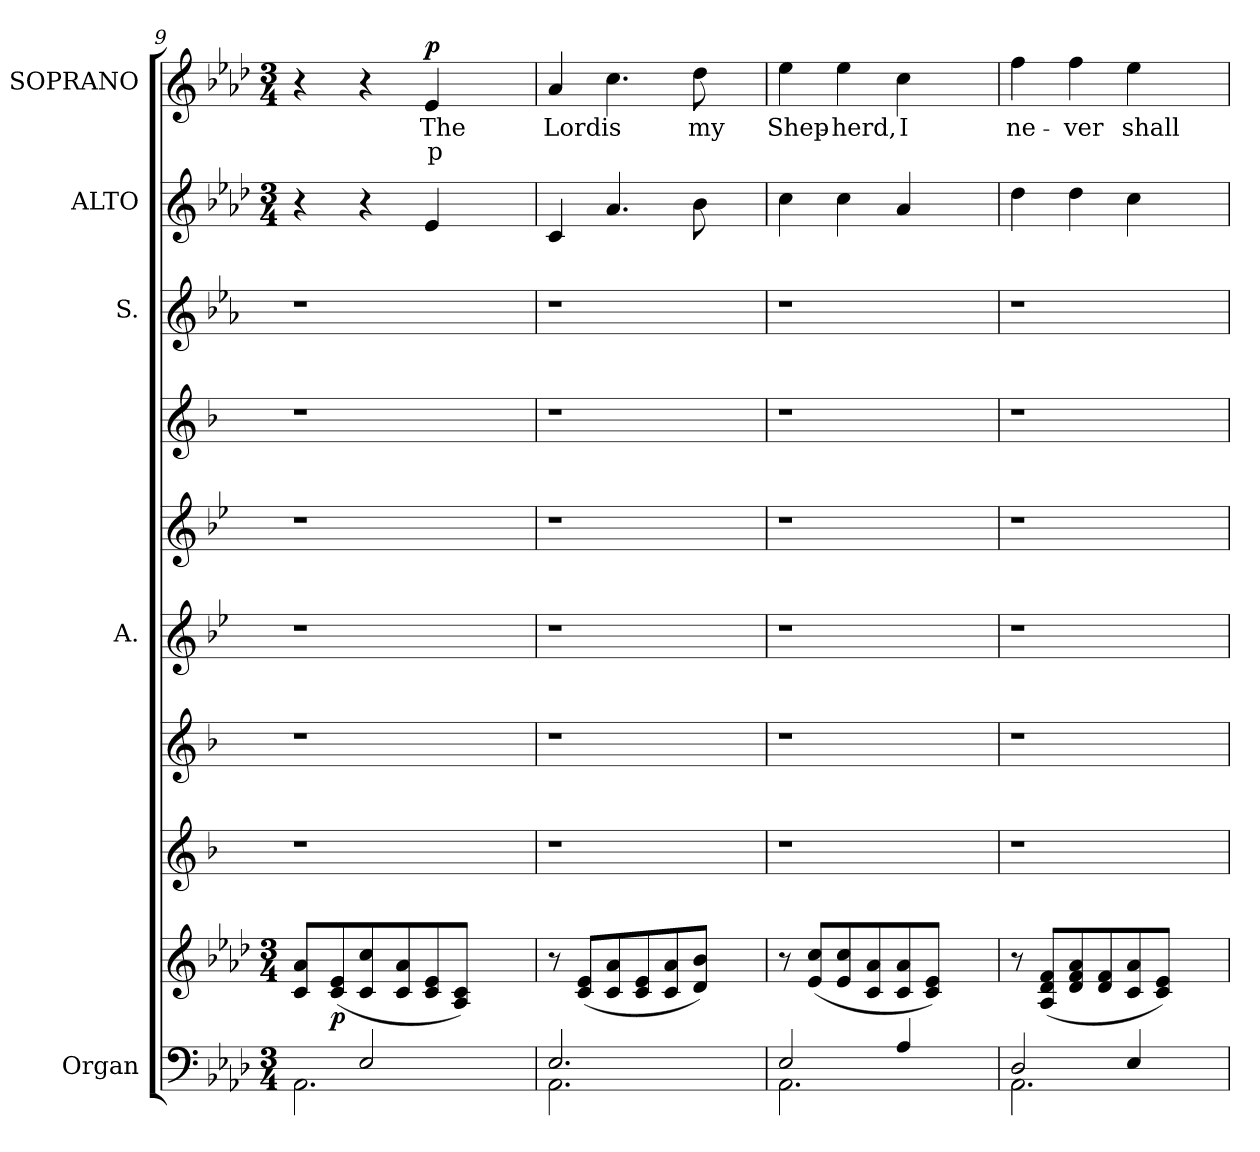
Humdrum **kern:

**kern	**kern	**dynam	**kern	**kern	**kern	**kern	**kern	**kern	**kern	**kern	**text	**text	**dynam
*part9	*part9	*part9	*part8	*part7	*part6	*part5	*part4	*part3	*part2	*part1	*part1	*part1	*part1
*staff10	*staff9	*staff9/10	*staff8	*staff7	*staff6	*staff5	*staff4	*staff3	*staff2	*staff1	*staff1	*staff1	*staff1
*I"Organ	*	*	*	*	*I"A.	*	*	*I"S.	*I"ALTO	*I"SOPRANO	*	*	*
*	*	*	*	*	*	*	*	*	*I'A.	*I'S.	*	*	*
*clefF4	*clefG2	*	*clefG2	*clefG2	*clefG2	*clefG2	*clefG2	*clefG2	*clefG2	*clefG2	*	*	*
*	*	*	*ITrd-2c-3	*ITrd-2c-3	*ITrd1c2	*ITrd1c2	*ITrd-2c-3	*ITrd-3c-5	*	*	*	*	*
*k[b-e-a-d-]	*k[b-e-a-d-]	*	*k[b-e-a-d-]	*k[b-e-a-d-]	*k[b-e-a-d-]	*k[b-e-a-d-]	*k[b-e-a-d-]	*k[b-e-a-d-]	*k[b-e-a-d-]	*k[b-e-a-d-]	*	*	*
*A-:	*A-:	*	*A-:	*A-:	*A-:	*A-:	*A-:	*A-:	*A-:	*A-:	*	*	*
*M3/4	*M3/4	*	*	*	*	*	*	*	*M3/4	*M3/4	*	*	*
=9	=9	=9	=9	=9	=9	=9	=9	=9	=9	=9	=9	=9	=9
*^	*^	*	*	*	*	*	*	*	*	*	*	*	*
2.AA-\	4ryy	32ryy	8c/ 8a-/L	.	1r	1r	1r	1r	1r	1r	4r	4r	.	.	.
.	.	4ryy	.	.	.	.	.	.	.	.	.	.	.	.	.
!	!	!	!	!LO:DY:b	!	!	!	!	!	!	!	!	!	!	!
.	.	.	(<8c/ 8e-/	p	.	.	.	.	.	.	.	.	.	.	.
.	2E-/	.	8c/ 8cc/	.	.	.	.	.	.	.	4r	4r	.	.	.
.	.	2ryy	.	.	.	.	.	.	.	.	.	.	.	.	.
.	.	.	8c/ 8a-/	.	.	.	.	.	.	.	.	.	.	.	.
!	!	!	!	!	!	!	!	!	!	!	!	!	!LO:LY:b	!LO:LY:b	!LO:DY:a
.	.	.	8c/ 8e-/	.	.	.	.	.	.	.	4e-/	4e-/	The	p	p
.	.	.	8A-/ 8c/J)	.	.	.	.	.	.	.	.	.	.	.	.
4ryy	4ryy	.	4ryy	.	.	.	.	.	.	.	4ryy	4ryy	.	.	.
.	.	8..ryy	.	.	.	.	.	.	.	.	.	.	.	.	.
*	*	*v	*v	*	*	*	*	*	*	*	*	*	*	*	*
!!LO:LB:g=z
=10	=10	=10	=10	=10	=10	=10	=10	=10	=10	=10	=10	=10	=10	=10
!	!	!	!	!	!	!	!	!	!	!	!	!LO:LY:b	!	!
2.E-/	2.AA-\	8r	.	1r	1r	1r	1r	1r	1r	4c/	4a-/	Lord	.	.
.	.	(<8c/ 8e-/L	.	.	.	.	.	.	.	.	.	.	.	.
!	!	!	!	!	!	!	!	!	!	!	!	!LO:LY:b	!	!
.	.	8c/ 8a-/	.	.	.	.	.	.	.	4.a-/	4.cc\	is	.	.
.	.	8c/ 8e-/	.	.	.	.	.	.	.	.	.	.	.	.
.	.	8c/ 8a-/	.	.	.	.	.	.	.	.	.	.	.	.
!	!	!	!	!	!	!	!	!	!	!	!	!LO:LY:b	!	!
.	.	8d-/ 8b-/J)	.	.	.	.	.	.	.	8b-\	8dd-\	my	.	.
4ryy	4ryy	4ryy	.	.	.	.	.	.	.	4ryy	4ryy	.	.	.
=11	=11	=11	=11	=11	=11	=11	=11	=11	=11	=11	=11	=11	=11	=11
!	!	!	!	!	!	!	!	!	!	!	!	!LO:LY:b	!	!
2E-/	2.AA-\	8r	.	1r	1r	1r	1r	1r	1r	4cc\	4ee-\	Shep-	.	.
.	.	(<8e-/ 8cc/L	.	.	.	.	.	.	.	.	.	.	.	.
!	!	!	!	!	!	!	!	!	!	!	!	!LO:LY:b	!	!
.	.	8e-/ 8cc/	.	.	.	.	.	.	.	4cc\	4ee-\	-herd,	.	.
.	.	8c/ 8a-/	.	.	.	.	.	.	.	.	.	.	.	.
!	!	!	!	!	!	!	!	!	!	!	!	!LO:LY:b	!	!
4A-/	.	8c/ 8a-/	.	.	.	.	.	.	.	4a-/	4cc\	I	.	.
.	.	8c/ 8e-/J)	.	.	.	.	.	.	.	.	.	.	.	.
4ryy	4ryy	4ryy	.	.	.	.	.	.	.	4ryy	4ryy	.	.	.
=12	=12	=12	=12	=12	=12	=12	=12	=12	=12	=12	=12	=12	=12	=12
!	!	!	!	!	!	!	!	!	!	!	!	!LO:LY:b	!	!
2D-/	2.AA-\	8r	.	1r	1r	1r	1r	1r	1r	4dd-\	4ff\	ne-	.	.
.	.	(<8A-/ 8d-/ 8f/L	.	.	.	.	.	.	.	.	.	.	.	.
!	!	!	!	!	!	!	!	!	!	!	!	!LO:LY:b	!	!
.	.	8d-/ 8f/ 8a-/	.	.	.	.	.	.	.	4dd-\	4ff\	-ver	.	.
.	.	8d-/ 8f/	.	.	.	.	.	.	.	.	.	.	.	.
!	!	!	!	!	!	!	!	!	!	!	!	!LO:LY:b	!	!
4E-/	.	8c/ 8a-/	.	.	.	.	.	.	.	4cc\	4ee-\	shall	.	.
.	.	8c/ 8e-/J)	.	.	.	.	.	.	.	.	.	.	.	.
4ryy	4ryy	4ryy	.	.	.	.	.	.	.	4ryy	4ryy	.	.	.
*v	*v	*	*	*	*	*	*	*	*	*	*	*	*	*
=	=	=	=	=	=	=	=	=	=	=	=	=	=
*-	*-	*-	*-	*-	*-	*-	*-	*-	*-	*-	*-	*-	*-
